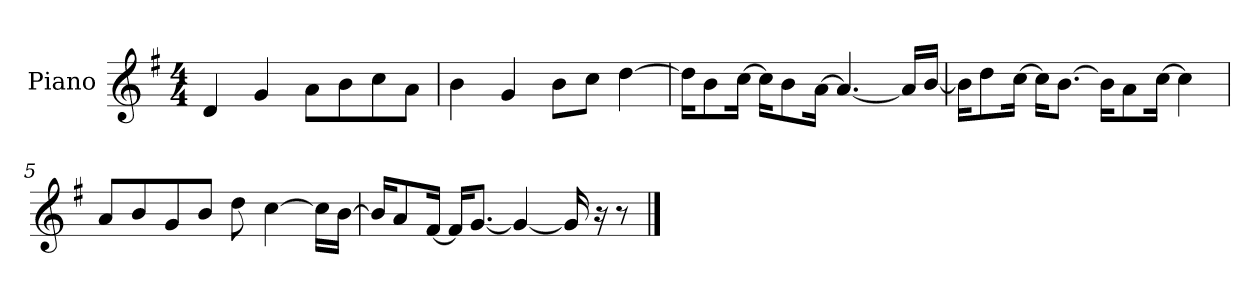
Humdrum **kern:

**kern
*part1
*staff1
*I"Piano
*I'P-no
*clefG2
*k[f#]
*M4/4
*MM90
=1
4d/
4g/
8a\L
8b\
8cc\
8a\J
=2
4b\
4g/
8b\L
8cc\J
[4dd\
=3
16dd\KL]
8b\
[16cc\Jk
16cc\KL]
8b\
[16a\Jk
4.a/_
16a/LL]
[16b/JJ
=4
16b\KL]
8dd\
[16cc\Jk
16cc\KL]
[8.b\J
16b\KL]
8a\
[16cc\Jk
4cc\]
=5
8a/L
8b/
8g/
8b/J
8dd\
[4cc\
16cc\LL]
[16b\JJ
!!LO:LB:g=z
=6
16b/KL]
8a/
[16f#/Jk
16f#/KL]
[8.g/J
4g/_
16g/]
16r
8r
==
*-
